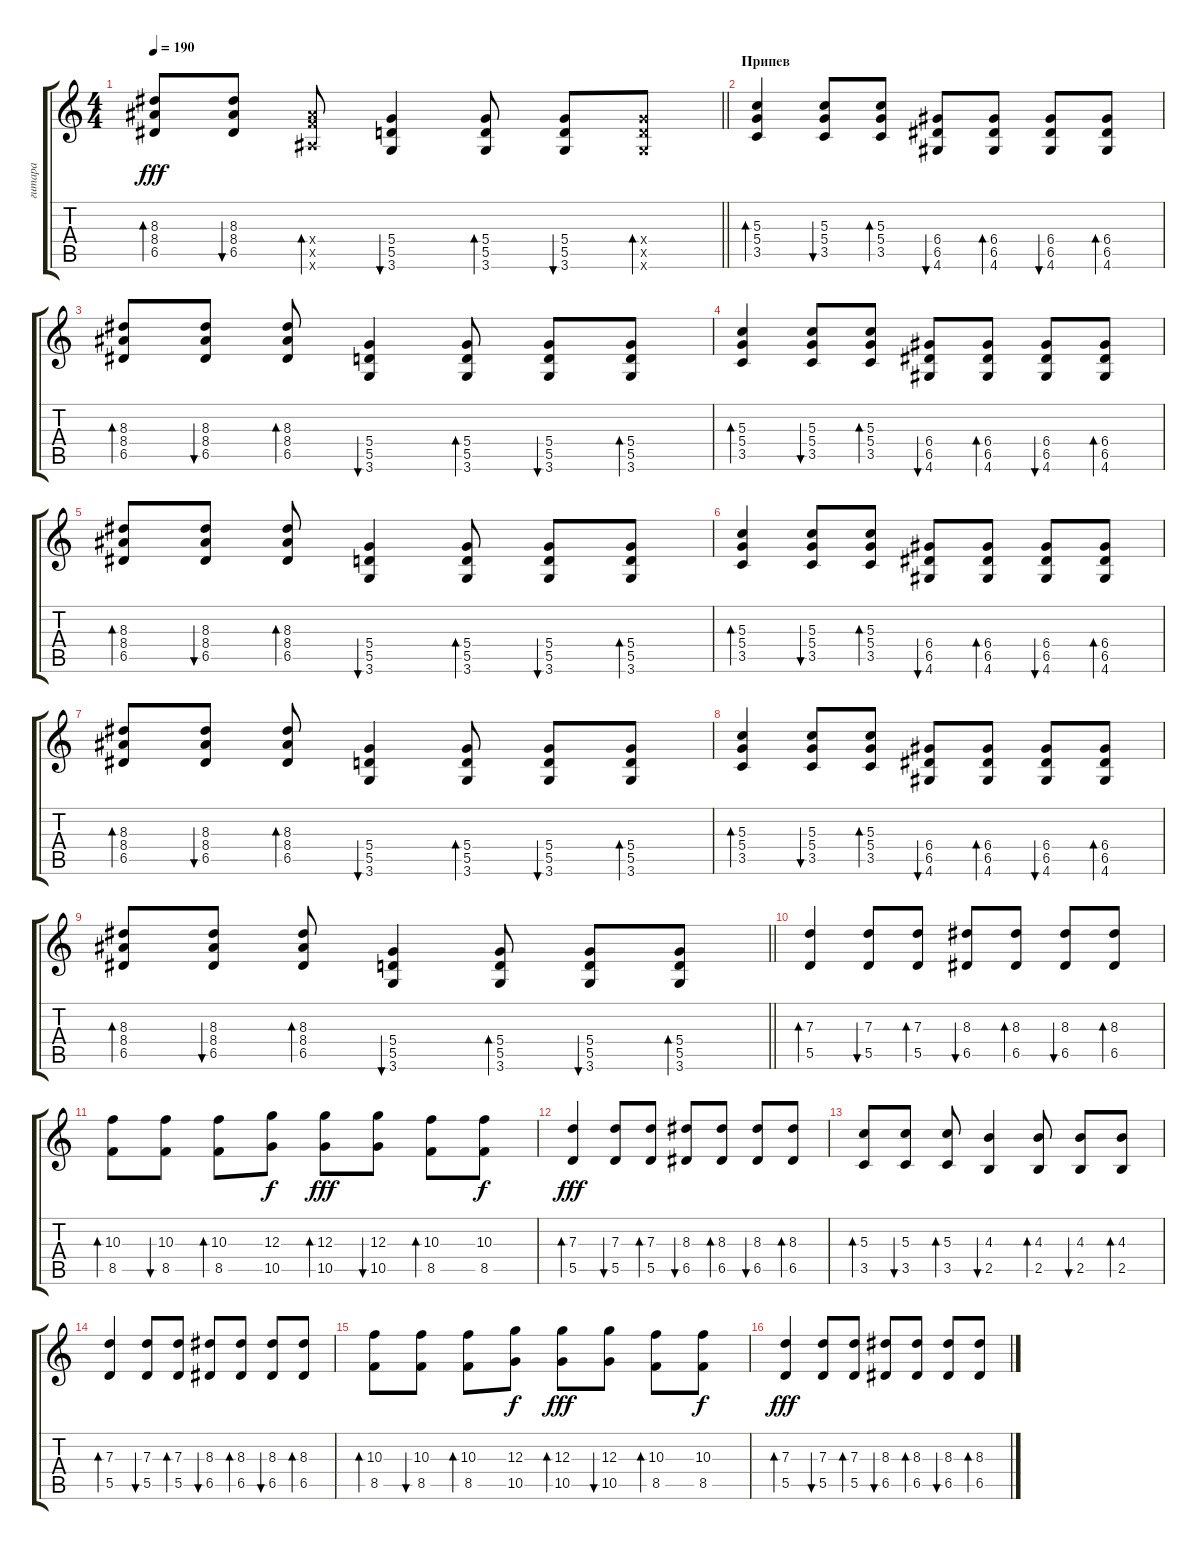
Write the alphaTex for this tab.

\track ("гитара" "гитара") {instrument distortionguitar}
\staff {score tabs}
\tuning (E4 B3 G3 D3 A2 E2) {hide}
\ts (4 4)
\tempo 190
\clef g2
\barLineRight lightlight
\ks c
(8.3 8.4 6.5).8{bd 30 dy fff} (8.3 8.4 6.5).8{bu 30} (8.4{x} 8.5{x} 6.6{x}).8{bd 30} (5.4 5.5 3.6).4{bu 30} (5.4 5.5 3.6).8{bd 30} (5.4 5.5 3.6).8{bu 30} (5.4{x} 5.5{x} 3.6{x}).8{bd 30} |
\section ("" "Припев")
(5.3 5.4 3.5).4{bd 30} (5.3 5.4 3.5).8{bu 30} (5.3 5.4 3.5).8{bd 30} (6.4 6.5 4.6).8{bu 30} (6.4 6.5 4.6).8{bd 30} (6.4 6.5 4.6).8{bu 30} (6.4 6.5 4.6).8{bd 30} |
(8.3 8.4 6.5).8{bd 30} (8.3 8.4 6.5).8{bu 30} (8.3 8.4 6.5).8{bd 30} (5.4 5.5 3.6).4{bu 30} (5.4 5.5 3.6).8{bd 30} (5.4 5.5 3.6).8{bu 30} (5.4 5.5 3.6).8{bd 30} |
(5.3 5.4 3.5).4{bd 30} (5.3 5.4 3.5).8{bu 30} (5.3 5.4 3.5).8{bd 30} (6.4 6.5 4.6).8{bu 30} (6.4 6.5 4.6).8{bd 30} (6.4 6.5 4.6).8{bu 30} (6.4 6.5 4.6).8{bd 30} |
(8.3 8.4 6.5).8{bd 30} (8.3 8.4 6.5).8{bu 30} (8.3 8.4 6.5).8{bd 30} (5.4 5.5 3.6).4{bu 30} (5.4 5.5 3.6).8{bd 30} (5.4 5.5 3.6).8{bu 30} (5.4 5.5 3.6).8{bd 30} |
(5.3 5.4 3.5).4{bd 30} (5.3 5.4 3.5).8{bu 30} (5.3 5.4 3.5).8{bd 30} (6.4 6.5 4.6).8{bu 30} (6.4 6.5 4.6).8{bd 30} (6.4 6.5 4.6).8{bu 30} (6.4 6.5 4.6).8{bd 30} |
(8.3 8.4 6.5).8{bd 30} (8.3 8.4 6.5).8{bu 30} (8.3 8.4 6.5).8{bd 30} (5.4 5.5 3.6).4{bu 30} (5.4 5.5 3.6).8{bd 30} (5.4 5.5 3.6).8{bu 30} (5.4 5.5 3.6).8{bd 30} |
(5.3 5.4 3.5).4{bd 30} (5.3 5.4 3.5).8{bu 30} (5.3 5.4 3.5).8{bd 30} (6.4 6.5 4.6).8{bu 30} (6.4 6.5 4.6).8{bd 30} (6.4 6.5 4.6).8{bu 30} (6.4 6.5 4.6).8{bd 30} |
\barLineRight lightlight
(8.3 8.4 6.5).8{bd 30} (8.3 8.4 6.5).8{bu 30} (8.3 8.4 6.5).8{bd 30} (5.4 5.5 3.6).4{bu 30} (5.4 5.5 3.6).8{bd 30} (5.4 5.5 3.6).8{bu 30} (5.4 5.5 3.6).8{bd 30} |
(7.3 5.5).4{bd 30} (7.3 5.5).8{bu 30} (7.3 5.5).8{bd 30} (8.3 6.5).8{bu 30} (8.3 6.5).8{bd 30} (8.3 6.5).8{bu 30} (8.3 6.5).8{bd 30} |
(10.3 8.5).8{bd 30} (10.3 8.5).8{bu 30} (10.3 8.5).8{bd 30} (12.3 10.5).8{dy f} (12.3 10.5).8{bd 30 dy fff} (12.3 10.5).8{bu 30} (10.3 8.5).8{bd 30} (10.3 8.5).8{dy f} |
(7.3 5.5).4{bd 30 dy fff} (7.3 5.5).8{bu 30} (7.3 5.5).8{bd 30} (8.3 6.5).8{bu 30} (8.3 6.5).8{bd 30} (8.3 6.5).8{bu 30} (8.3 6.5).8{bd 30} |
(5.3 3.5).8{bd 30} (5.3 3.5).8{bu 30} (5.3 3.5).8{bd 30} (4.3 2.5).4{bu 30} (4.3 2.5).8{bd 30} (4.3 2.5).8{bu 30} (4.3 2.5).8{bd 30} |
(7.3 5.5).4{bd 30} (7.3 5.5).8{bu 30} (7.3 5.5).8{bd 30} (8.3 6.5).8{bu 30} (8.3 6.5).8{bd 30} (8.3 6.5).8{bu 30} (8.3 6.5).8{bd 30} |
(10.3 8.5).8{bd 30} (10.3 8.5).8{bu 30} (10.3 8.5).8{bd 30} (12.3 10.5).8{dy f} (12.3 10.5).8{bd 30 dy fff} (12.3 10.5).8{bu 30} (10.3 8.5).8{bd 30} (10.3 8.5).8{dy f} |
(7.3 5.5).4{bd 30 dy fff} (7.3 5.5).8{bu 30} (7.3 5.5).8{bd 30} (8.3 6.5).8{bu 30} (8.3 6.5).8{bd 30} (8.3 6.5).8{bu 30} (8.3 6.5).8{bd 30}
